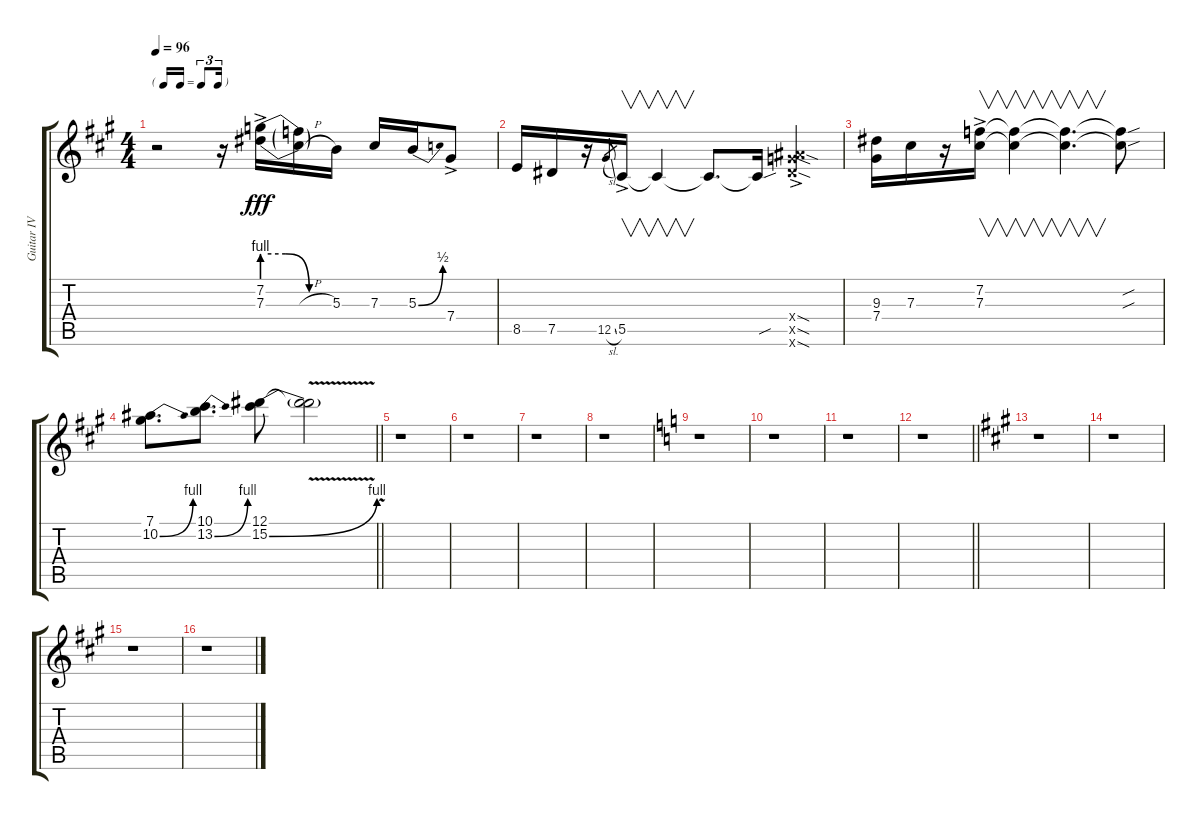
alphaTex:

\track ("Guitar IV" "Guitar IV") {instrument overdrivenguitar}
\staff {score tabs}
\tuning (Eb4 Bb3 Gb3 Db3 Ab2 Eb2) {hide}
\ts (4 4)
\tf triplet16th
\tempo 96
\clef g2
\ks a
r.2{dy fff} r.16 (7.2{be (custom 0 4 20 4 40 0 60 0) ac} 7.3{be (custom 0 4 20 4 40 0 60 0) ac}).16 (7.2{t} 7.3{h t}).16 5.3.16 7.3.16 5.3{be (bend 0 0 60 2)}.16 7.4{ac}.8 |
8.5.16 7.5.16 r.16 12.5{sl}.8{gr} 5.5{ac}.16{v} 5.5{t}.4{v} 5.5{t}.8{d} 5.5{sou t}.16 (9.4{sod ac x} 11.5{sod ac x} 12.6{sod ac x}).4 |
(9.3 7.4).16 7.3.16 r.16 (7.2{ac} 7.3{ac}).16{v} (7.2{t} 7.3{t}).4{v} (7.2{t} 7.3{t}).4{v d} (7.2{sou t} 7.3{sou t}).8 |
\barLineRight lightlight
(7.1 10.2{be (bend 0 0 60 4)}).8{d} (10.1 13.2{be (bend 0 0 60 4)}).8{d} (12.1 15.2{be (bend 0 0 60 4)}).8 (12.1{v t} 15.2{v t}).2 |
r.1 |
r.1 |
r.1 |
r.1 |
\ks c
r.1 |
r.1 |
r.1 |
\barLineRight lightlight
r.1 |
\ks a
r.1 |
r.1 |
r.1 |
r.1
